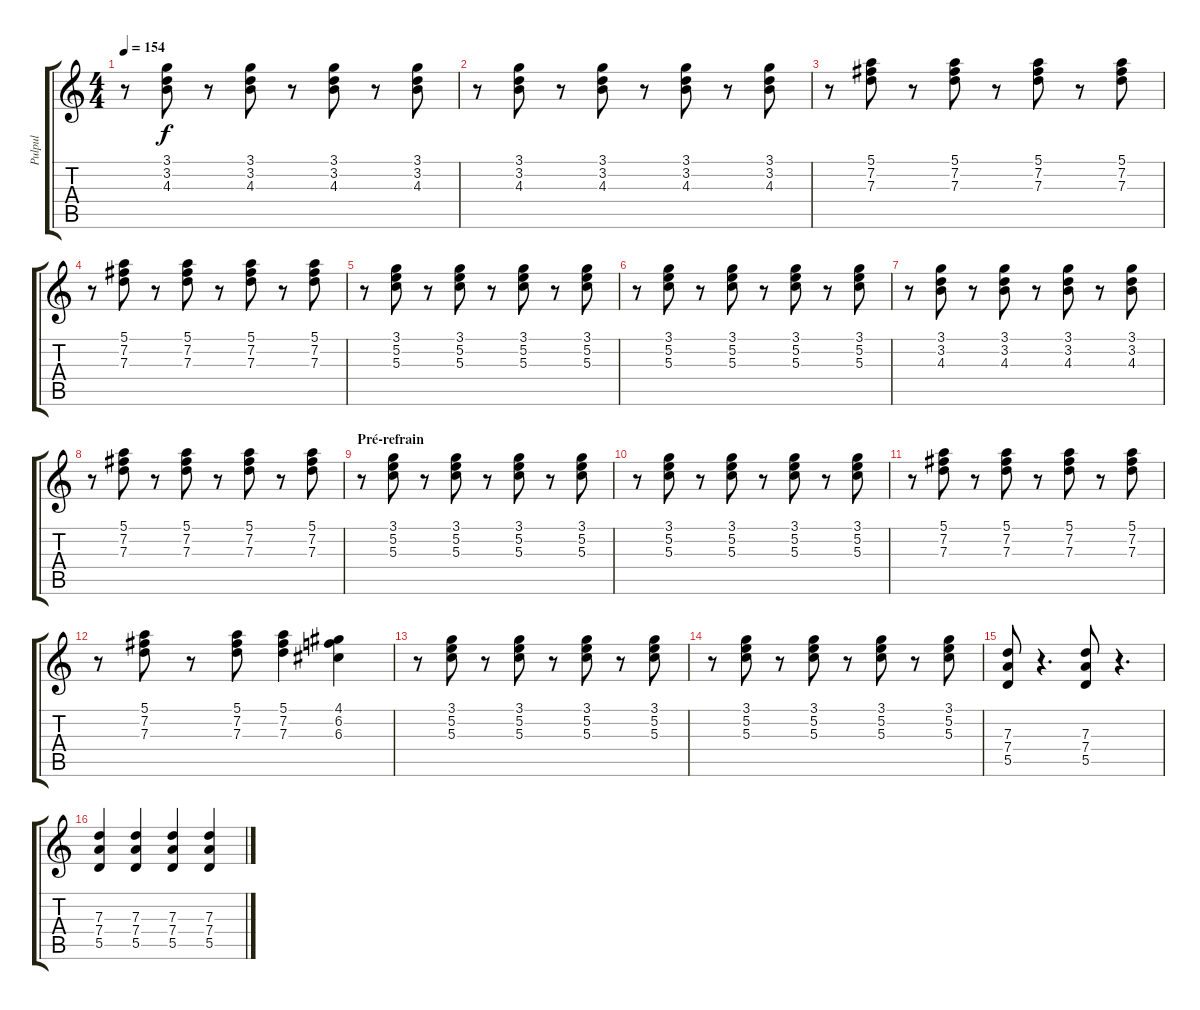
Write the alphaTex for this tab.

\track ("Pulpul" "Pulpul") {instrument overdrivenguitar}
\staff {score tabs}
\tuning (E4 B3 G3 D3 A2 E2) {hide}
\ts (4 4)
\tempo 154
\clef g2
\ks c
r.8{dy f instrument electricguitarclean} (3.1 3.2 4.3).8 r.8 (3.1 3.2 4.3).8 r.8 (3.1 3.2 4.3).8 r.8 (3.1 3.2 4.3).8 |
r.8{instrument electricguitarclean} (3.1 3.2 4.3).8 r.8 (3.1 3.2 4.3).8 r.8 (3.1 3.2 4.3).8 r.8 (3.1 3.2 4.3).8 |
r.8{instrument electricguitarclean} (5.1 7.2 7.3).8 r.8 (5.1 7.2 7.3).8 r.8 (5.1 7.2 7.3).8 r.8 (5.1 7.2 7.3).8 |
r.8{instrument electricguitarclean} (5.1 7.2 7.3).8 r.8 (5.1 7.2 7.3).8 r.8 (5.1 7.2 7.3).8 r.8 (5.1 7.2 7.3).8 |
r.8{instrument electricguitarclean} (3.1 5.2 5.3).8 r.8 (3.1 5.2 5.3).8 r.8 (3.1 5.2 5.3).8 r.8 (3.1 5.2 5.3).8 |
r.8{instrument electricguitarclean} (3.1 5.2 5.3).8 r.8 (3.1 5.2 5.3).8 r.8 (3.1 5.2 5.3).8 r.8 (3.1 5.2 5.3).8 |
r.8{instrument electricguitarclean} (3.1 3.2 4.3).8 r.8 (3.1 3.2 4.3).8 r.8 (3.1 3.2 4.3).8 r.8 (3.1 3.2 4.3).8 |
r.8{instrument electricguitarclean} (5.1 7.2 7.3).8 r.8 (5.1 7.2 7.3).8 r.8 (5.1 7.2 7.3).8 r.8 (5.1 7.2 7.3).8 |
\section ("" "Pré-refrain")
r.8{instrument electricguitarclean} (3.1 5.2 5.3).8 r.8 (3.1 5.2 5.3).8 r.8 (3.1 5.2 5.3).8 r.8 (3.1 5.2 5.3).8 |
r.8{instrument electricguitarclean} (3.1 5.2 5.3).8 r.8 (3.1 5.2 5.3).8 r.8 (3.1 5.2 5.3).8 r.8 (3.1 5.2 5.3).8 |
r.8{instrument electricguitarclean} (5.1 7.2 7.3).8 r.8 (5.1 7.2 7.3).8 r.8 (5.1 7.2 7.3).8 r.8 (5.1 7.2 7.3).8 |
r.8{instrument electricguitarclean} (5.1 7.2 7.3).8 r.8 (5.1 7.2 7.3).8 (5.1 7.2 7.3).4 (4.1 6.2 6.3).4 |
r.8{instrument electricguitarclean} (3.1 5.2 5.3).8 r.8 (3.1 5.2 5.3).8 r.8 (3.1 5.2 5.3).8 r.8 (3.1 5.2 5.3).8 |
r.8{instrument electricguitarclean} (3.1 5.2 5.3).8 r.8 (3.1 5.2 5.3).8 r.8 (3.1 5.2 5.3).8 r.8 (3.1 5.2 5.3).8 |
(7.3 7.4 5.5).8{instrument overdrivenguitar} r.4{d} (7.3 7.4 5.5).8 r.4{d} |
(7.3 7.4 5.5).4 (7.3 7.4 5.5).4 (7.3 7.4 5.5).4 (7.3 7.4 5.5).4
